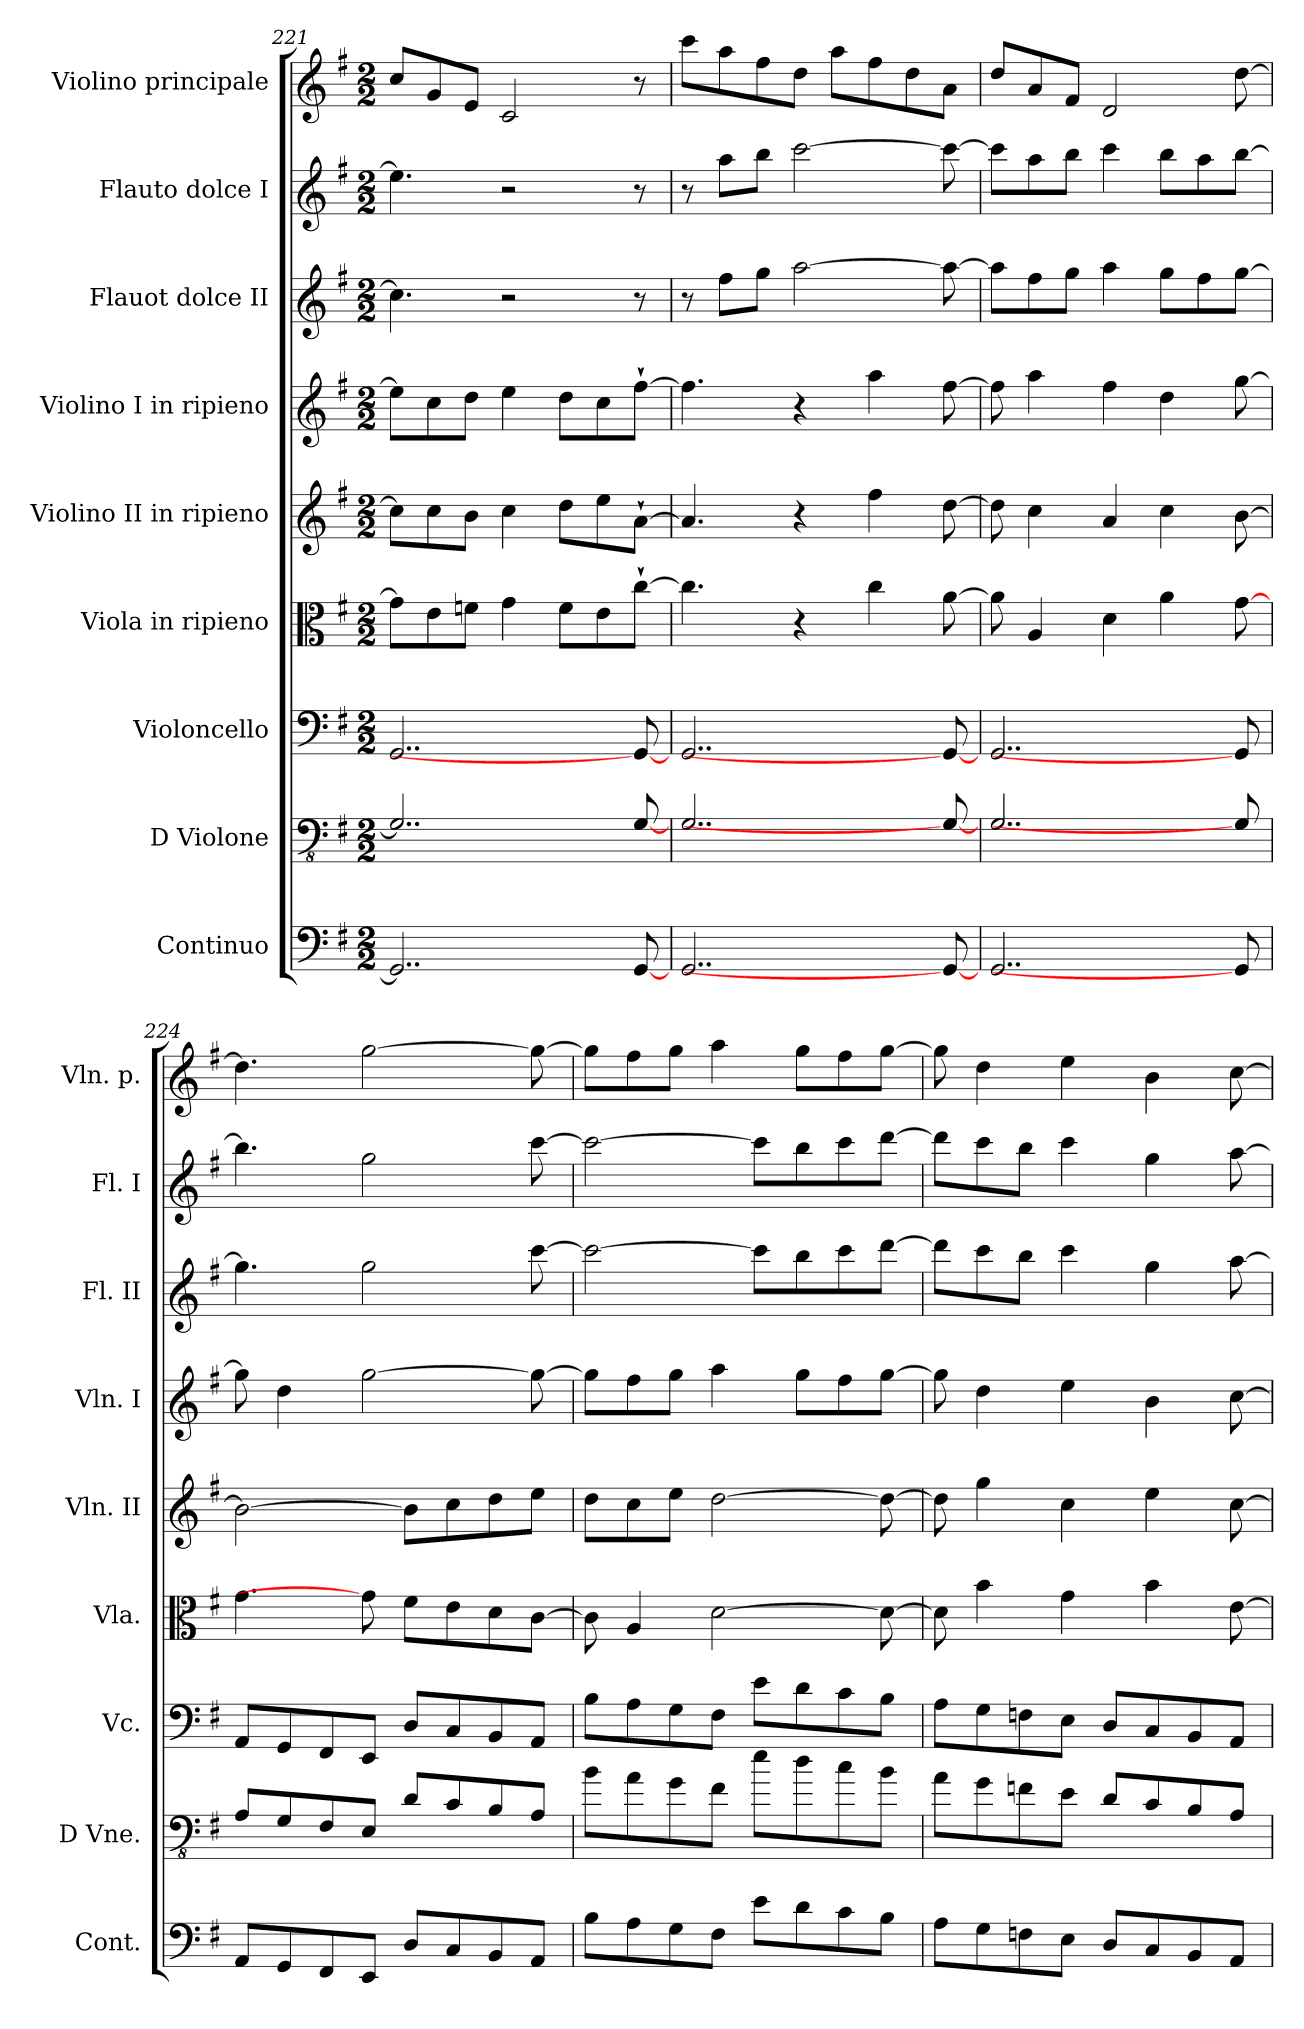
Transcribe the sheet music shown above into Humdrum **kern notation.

**kern	**kern	**kern	**kern	**kern	**kern	**kern	**kern	**kern
*part9	*part8	*part7	*part6	*part5	*part4	*part3	*part2	*part1
*staff9	*staff8	*staff7	*staff6	*staff5	*staff4	*staff3	*staff2	*staff1
*I"Continuo	*I"D Violone	*I"Violoncello	*I"Viola in ripieno	*I"Violino II in ripieno	*I"Violino I in ripieno	*I"Flauot dolce II	*I"Flauto dolce I	*I"Violino principale
*I'Cont.	*I'D Vne.	*I'Vc.	*I'Vla.	*I'Vln. II	*I'Vln. I	*I'Fl. II	*I'Fl. I	*I'Vln. p.
*clefF4	*clefFv4	*clefF4	*clefC3	*clefG2	*clefG2	*clefG2	*clefG2	*clefG2
*	*ITrd7c12	*	*	*	*	*	*	*
*k[f#]	*k[f#]	*k[f#]	*k[f#]	*k[f#]	*k[f#]	*k[f#]	*k[f#]	*k[f#]
*M2/2	*M2/2	*M2/2	*M2/2	*M2/2	*M2/2	*M2/2	*M2/2	*M2/2
=221	=221	=221	=221	=221	=221	=221	=221	=221
2..GG/]	2..GGG/]	2..GG/	8g\L]	8cc\L]	8ee\L]	4.cc\]	4.ee\]	8cc/L
.	.	.	8e\	8cc\	8cc\	.	.	8g/
.	.	.	8fn\J	8b\J	8dd\J	.	.	8e/J
.	.	.	4g\	4cc\	4ee\	2r	2r	2c/
.	.	.	8f\L	8dd\L	8dd\L	.	.	.
.	.	.	8e\	8ee\	8cc\	.	.	.
[8GG/	[8GGG/	8GG/_	[8cc`\J	[8a`\J	[8ff#`\J	8r	8r	8r
!!LO:PB:g=z
=222	=222	=222	=222	=222	=222	=222	=222	=222
2..GG/	2..GGG/	2..GG/	4.cc\]	4.a/]	4.ff#\]	8r	8r	8ccc\L
.	.	.	.	.	.	8ff#\L	8aa\L	8aa\
.	.	.	.	.	.	8gg\J	8bb\J	8ff#\
.	.	.	4r	4r	4r	[2aa\	[2ccc\	8dd\J
.	.	.	.	.	.	.	.	8aa\L
.	.	.	4cc\	4ff#\	4aa\	.	.	8ff#\
.	.	.	.	.	.	.	.	8dd\
8GG/_	8GGG/_	8GG/_	[8a\	[8dd\	[8ff#\	8aa\_	8ccc\_	8a\J
=223	=223	=223	=223	=223	=223	=223	=223	=223
2..GG/	2..GGG/	2..GG/	8a\]	8dd\]	8ff#\]	8aa\L]	8ccc\L]	8dd/L
.	.	.	4A/	4cc\	4aa\	8ff#\	8aa\	8a/
.	.	.	.	.	.	8gg\J	8bb\J	8f#/J
.	.	.	4d\	4a/	4ff#\	4aa\	4ccc\	2d/
.	.	.	4a\	4cc\	4dd\	8gg\L	8bb\L	.
.	.	.	.	.	.	8ff#\	8aa\	.
8GG/]	8GGG/]	8GG/]	[8g\	[8b\	[8gg\	[8gg\J	[8bb\J	[8dd\
=224	=224	=224	=224	=224	=224	=224	=224	=224
8AA/L	8AAA/L	8AA/L	4.g\	2b\_	8gg\]	4.gg\]	4.bb\]	4.dd\]
8GG/	8GGG/	8GG/	.	.	4dd\	.	.	.
8FF#/	8FFF#/	8FF#/	.	.	.	.	.	.
8EE/J	8EEE/J	8EE/J	8g\]	.	[2gg\	2gg\	2gg\	[2gg\
8D/L	8DD/L	8D/L	8f#\L	8b\L]	.	.	.	.
8C/	8CC/	8C/	8e\	8cc\	.	.	.	.
8BB/	8BBB/	8BB/	8d\	8dd\	.	.	.	.
8AA/J	8AAA/J	8AA/J	[8c\J	8ee\J	8gg\_	[8ccc\	[8ccc\	8gg\_
=225	=225	=225	=225	=225	=225	=225	=225	=225
8B\L	8BB\L	8B\L	8c\]	8dd\L	8gg\L]	2ccc\_	2ccc\_	8gg\L]
8A\	8AA\	8A\	4A/	8cc\	8ff#\	.	.	8ff#\
8G\	8GG\	8G\	.	8ee\J	8gg\J	.	.	8gg\J
8F#\J	8FF#\J	8F#\J	[2d\	[2dd\	4aa\	.	.	4aa\
8e\L	8E\L	8e\L	.	.	.	8ccc\L]	8ccc\L]	.
8d\	8D\	8d\	.	.	8gg\L	8bb\	8bb\	8gg\L
8c\	8C\	8c\	.	.	8ff#\	8ccc\	8ccc\	8ff#\
8B\J	8BB\J	8B\J	8d\_	8dd\_	[8gg\J	[8ddd\J	[8ddd\J	[8gg\J
!!LO:PB:g=z
=226	=226	=226	=226	=226	=226	=226	=226	=226
8A\L	8AA\L	8A\L	8d\]	8dd\]	8gg\]	8ddd\L]	8ddd\L]	8gg\]
8G\	8GG\	8G\	4b\	4gg\	4dd\	8ccc\	8ccc\	4dd\
8Fn\	8FFn\	8Fn\	.	.	.	8bb\J	8bb\J	.
8E\J	8EE\J	8E\J	4g\	4cc\	4ee\	4ccc\	4ccc\	4ee\
8D/L	8DD/L	8D/L	.	.	.	.	.	.
8C/	8CC/	8C/	4b\	4ee\	4b\	4gg\	4gg\	4b\
8BB/	8BBB/	8BB/	.	.	.	.	.	.
8AA/J	8AAA/J	8AA/J	[8e\	[8cc\	[8cc\	[8aa\	[8aa\	[8cc\
=	=	=	=	=	=	=	=	=
*-	*-	*-	*-	*-	*-	*-	*-	*-
